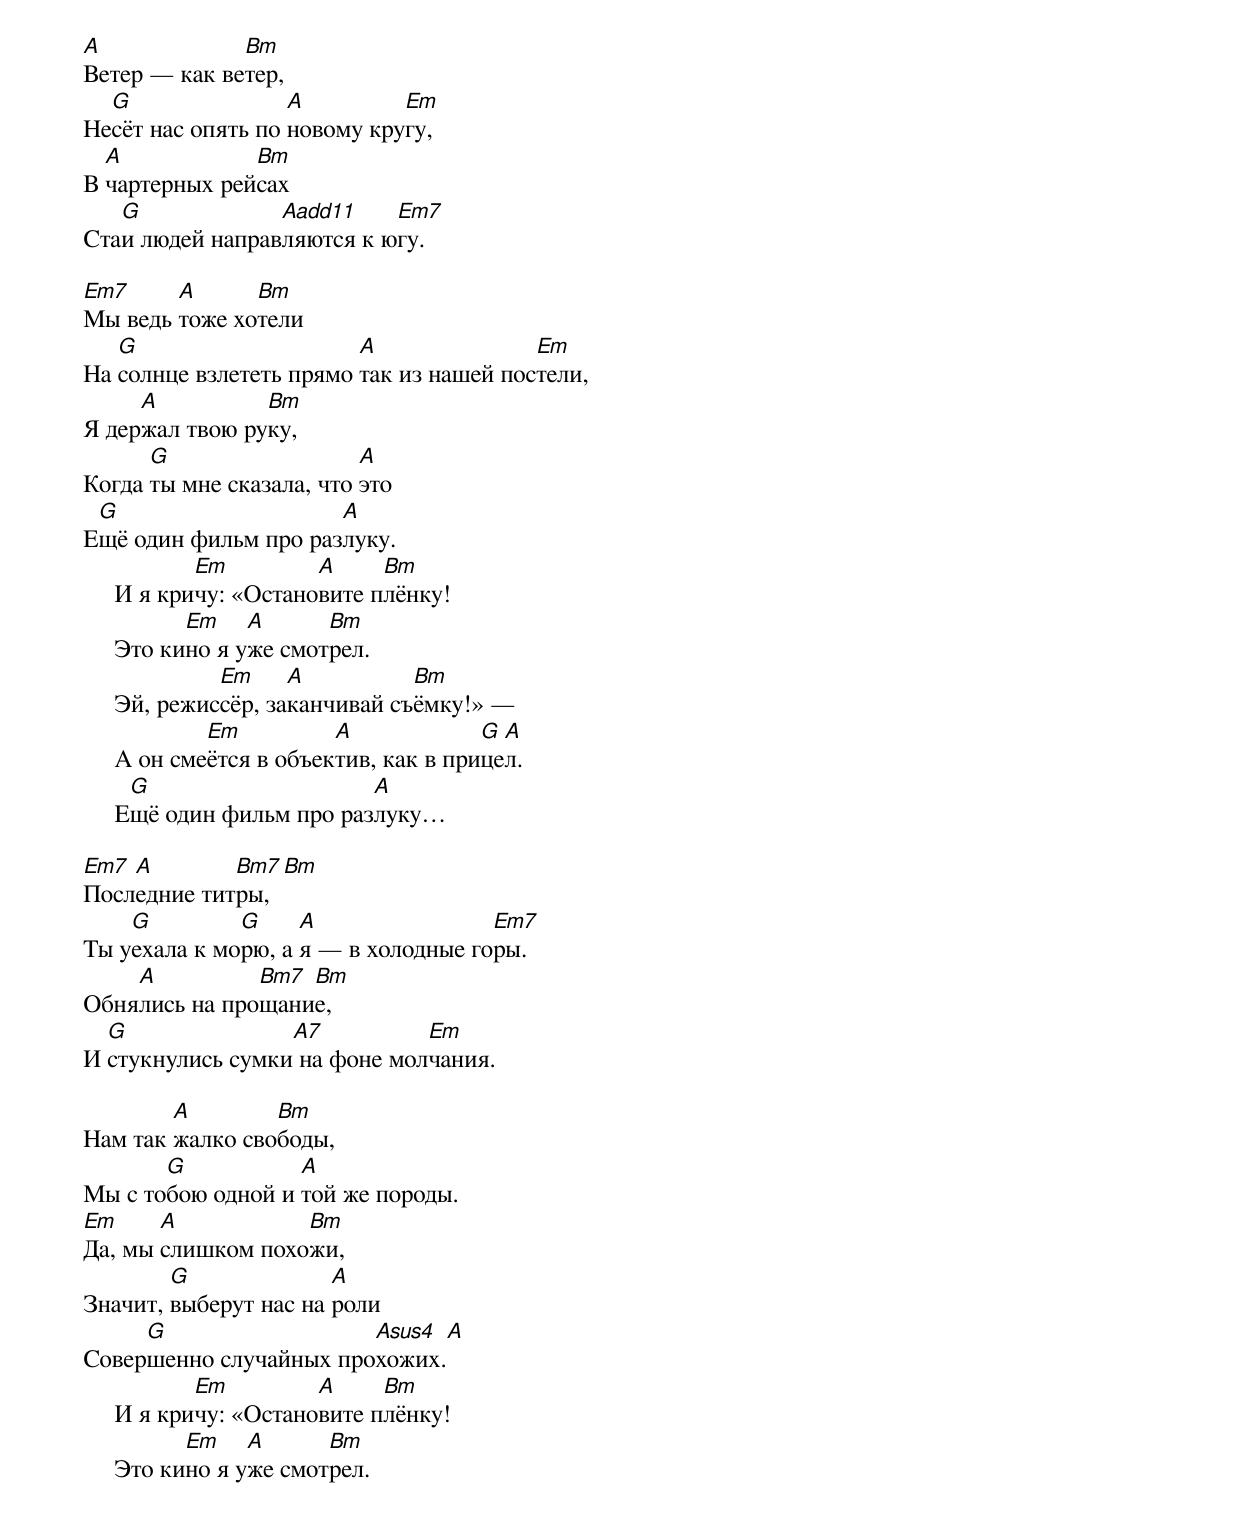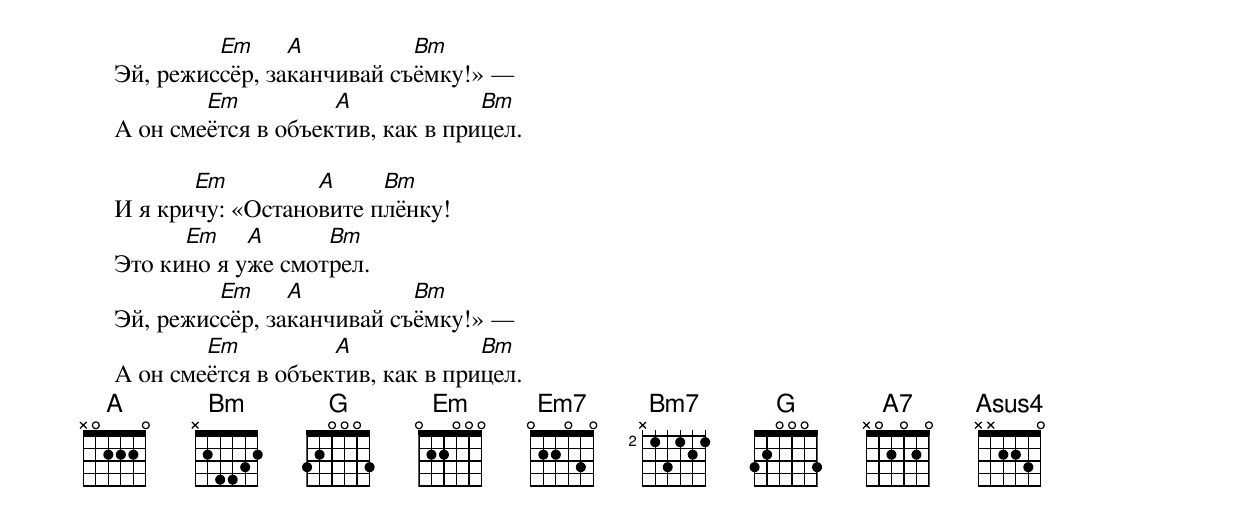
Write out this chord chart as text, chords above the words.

A             Bm
Ветер — как ветер,
  G                A         Em
Несёт нас опять по новому кругу,
  A            Bm
В чартерных рейсах
   G             Aadd11    Em7
Стаи людей направляются к югу.

Em7     A      Bm
Мы ведь тоже хотели
   G                     A               Em
На солнце взлететь прямо так из нашей постели,
     A          Bm
Я держал твою руку,
      G                   A
Когда ты мне сказала, что это
 G                    A
Ещё один фильм про разлуку.
            Em         A     Bm
     И я кричу: «Остановите плёнку!
           Em    A      Bm
     Это кино я уже смотрел.
              Em     A          Bm
     Эй, режиссёр, заканчивай съёмку!» —
             Em          A             G A
     А он смеётся в объектив, как в прицел.
      G                    A
     Ещё один фильм про разлуку…

Em7 A        Bm7 Bm
Последние титры,
    Gmaj      G     A                Em7
Ты уехала к морю, а я — в холодные горы.
    A          Bm7 Bm
Обнялись на прощание,
  Gmaj            A7          Em
И стукнулись сумки на фоне молчания.

        A        Bm
Нам так жалко свободы,
       G           A
Мы с тобою одной и той же породы.
Em     A           Bm
Да, мы слишком похожи,
        G              A
Значит, выберут нас на роли
     G                  Asus4 A
Совершенно случайных прохожих.
            Em         A     Bm
     И я кричу: «Остановите плёнку!
           Em    A      Bm
     Это кино я уже смотрел.
              Em     A          Bm
     Эй, режиссёр, заканчивай съёмку!» —
             Em          A             Bm
     А он смеётся в объектив, как в прицел.

            Em         A     Bm
     И я кричу: «Остановите плёнку!
           Em    A      Bm
     Это кино я уже смотрел.
              Em     A          Bm
     Эй, режиссёр, заканчивай съёмку!» —
             Em          A             Bm
     А он смеётся в объектив, как в прицел.
